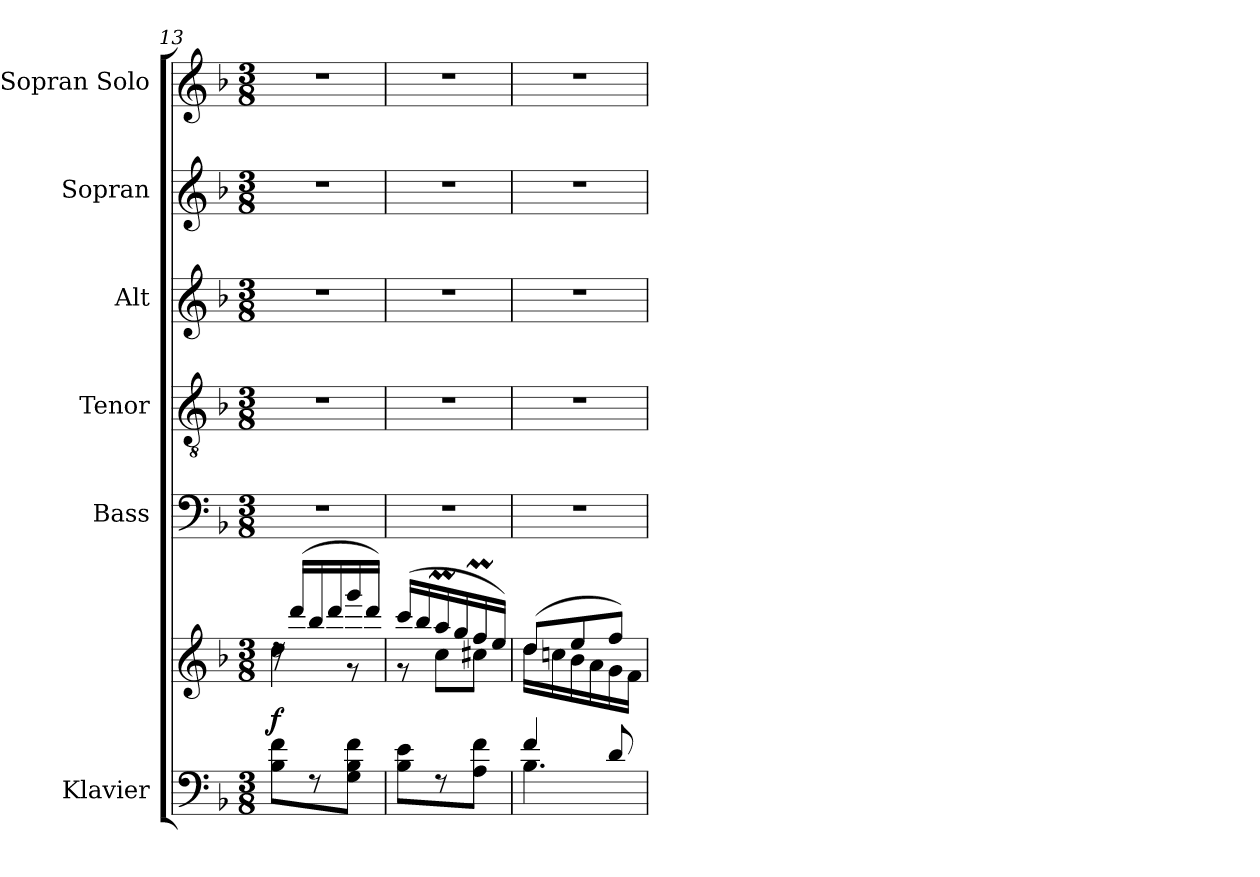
**kern	**kern	**dynam	**kern	**kern	**kern	**kern	**kern
*part6	*part6	*part6	*part5	*part4	*part3	*part2	*part1
*staff7	*staff6	*staff6/7	*staff5	*staff4	*staff3	*staff2	*staff1
*I"Klavier	*	*	*I"Bass	*I"Tenor	*I"Alt	*I"Sopran	*I"Sopran Solo
*	*	*	*I'B	*I'T	*I'A	*I'S	*
*clefF4	*clefG2	*	*clefF4	*clefGv2	*clefG2	*clefG2	*clefG2
*k[b-]	*k[b-]	*	*k[b-]	*k[b-]	*k[b-]	*k[b-]	*k[b-]
*M3/8	*M3/8	*	*M3/8	*M3/8	*M3/8	*M3/8	*M3/8
=13	=13	=13	=13	=13	=13	=13	=13
*	*^	*	*	*	*	*	*
!	!	!	!LO:DY:a=2	!	!	!	!	!
8B-\ 8f\L	16rdd	4dd\	f	4.r	4.r	4.r	4.r	4.r
.	(16ddd/LL	.	.	.	.	.	.	.
8rF	16bb-/	.	.	.	.	.	.	.
.	16ddd/	.	.	.	.	.	.	.
8G\ 8B-\ 8f\J	16ggg/	8r	.	.	.	.	.	.
.	16ddd/JJ)	.	.	.	.	.	.	.
=14	=14	=14	=14	=14	=14	=14	=14	=14
8B-\ 8e\L	(16ccc/LL	8r	.	4.r	4.r	4.r	4.r	4.r
.	16bb-/	.	.	.	.	.	.	.
8rF	16aam/	8cc\L	.	.	.	.	.	.
.	16gg/	.	.	.	.	.	.	.
8A\ 8f\J	16ffM/	8cc#X\J	.	.	.	.	.	.
.	16ee/JJ)	.	.	.	.	.	.	.
!!LO:LB:g=z
=15	=15	=15	=15	=15	=15	=15	=15	=15
*^	*	*	*	*	*	*	*	*
4f/	4.B-\	(8dd/L	16dd\LL	.	4.r	4.r	4.r	4.r	4.r
.	.	.	16ccn\	.	.	.	.	.	.
.	.	8ee/	16b-\	.	.	.	.	.	.
.	.	.	16a\	.	.	.	.	.	.
8d/	.	8ff/J)	16g\	.	.	.	.	.	.
.	.	.	16f\JJ	.	.	.	.	.	.
*v	*v	*	*	*	*	*	*	*	*
*	*v	*v	*	*	*	*	*	*
=	=	=	=	=	=	=	=
*-	*-	*-	*-	*-	*-	*-	*-
